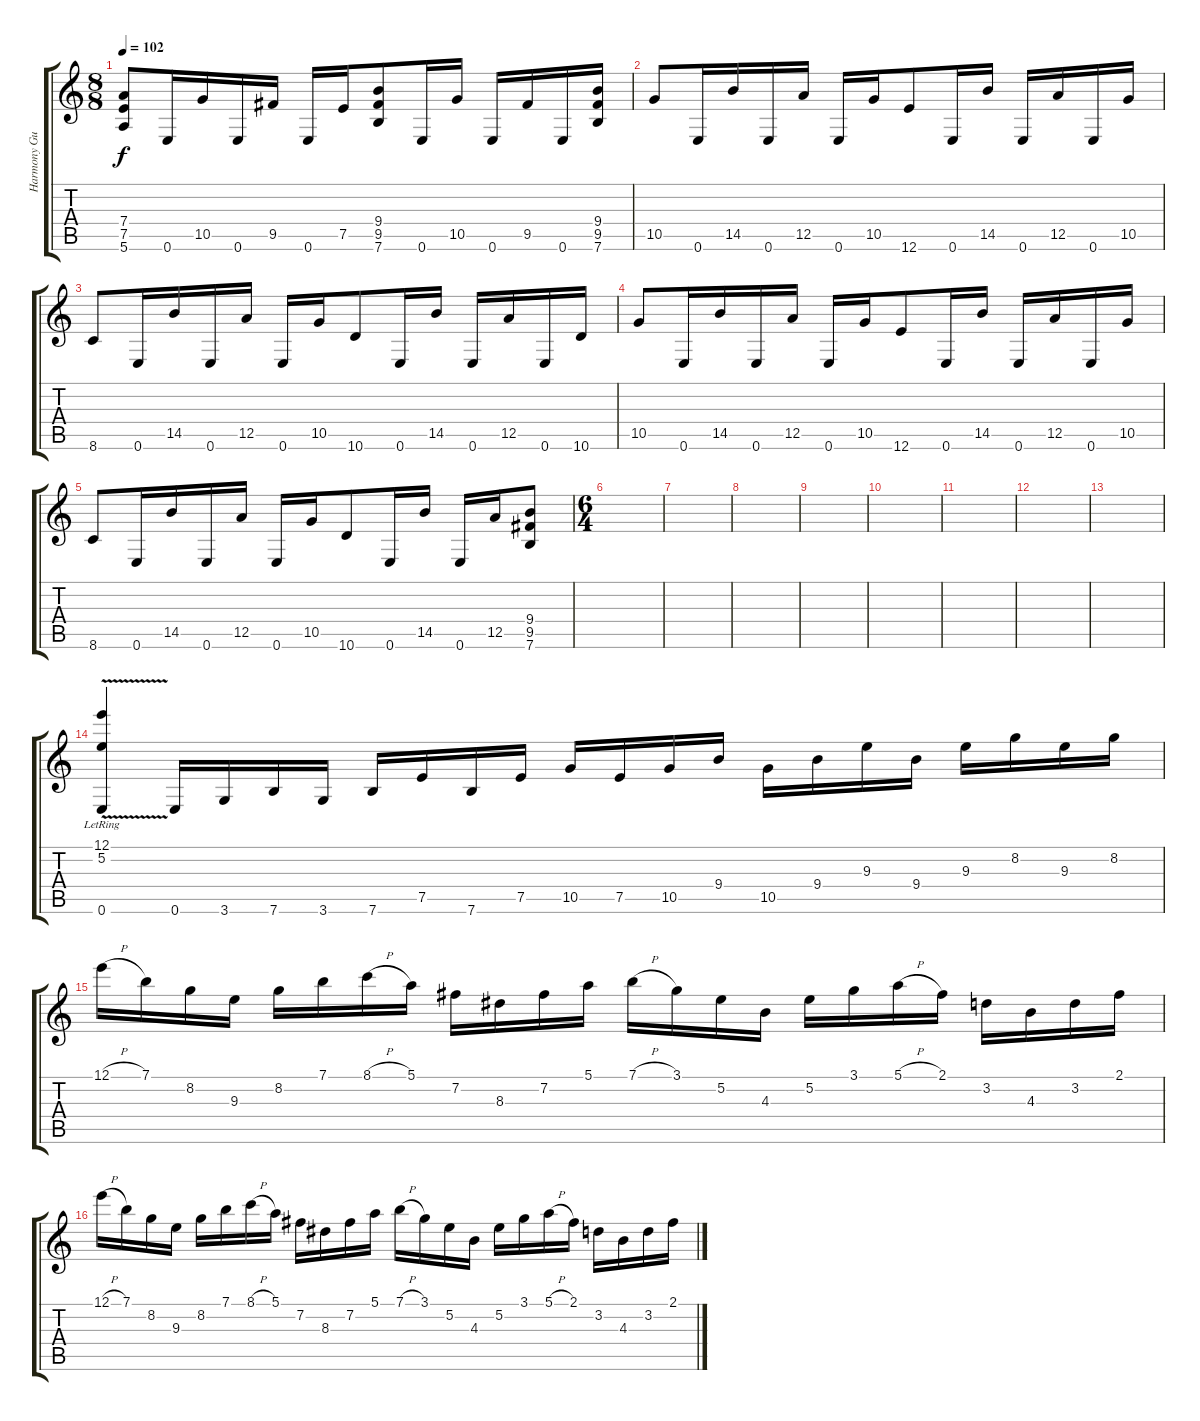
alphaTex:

\track ("Harmony Guitar" "Harmony Gu") {instrument overdrivenguitar}
\staff {score tabs}
\tuning (E4 B3 G3 D3 A2 E2) {hide}
\ts (8 8)
\tempo 102
\clef g2
\ks c
(7.4 7.5 5.6).8{dy f} 0.6.16 10.5.16 0.6.16 9.5.16 0.6.16 7.5.16 (9.4 9.5 7.6).8 0.6.16 10.5.16 0.6.16 9.5.16 0.6.16 (9.4 9.5 7.6).16 |
10.5.8 0.6.16 14.5.16 0.6.16 12.5.16 0.6.16 10.5.16 12.6.8 0.6.16 14.5.16 0.6.16 12.5.16 0.6.16 10.5.16 |
8.6.8 0.6.16 14.5.16 0.6.16 12.5.16 0.6.16 10.5.16 10.6.8 0.6.16 14.5.16 0.6.16 12.5.16 0.6.16 10.6.16 |
10.5.8 0.6.16 14.5.16 0.6.16 12.5.16 0.6.16 10.5.16 12.6.8 0.6.16 14.5.16 0.6.16 12.5.16 0.6.16 10.5.16 |
8.6.8 0.6.16 14.5.16 0.6.16 12.5.16 0.6.16 10.5.16 10.6.8 0.6.16 14.5.16 0.6.16 12.5.16 (9.4 9.5 7.6).8 |
\ts (6 4)
|
|
|
|
|
|
|
|
(12.1 5.2 0.6{v lr}).4 0.6.16 3.6.16 7.6.16 3.6.16 7.6.16 7.5.16 7.6.16 7.5.16 10.5.16 7.5.16 10.5.16 9.4.16 10.5.16 9.4.16 9.3.16 9.4.16 9.3.16 8.2.16 9.3.16 8.2.16 |
12.1{h}.16 7.1.16 8.2.16 9.3.16 8.2.16 7.1.16 8.1{h}.16 5.1.16 7.2.16 8.3.16 7.2.16 5.1.16 7.1{h}.16 3.1.16 5.2.16 4.3.16 5.2.16 3.1.16 5.1{h}.16 2.1.16 3.2.16 4.3.16 3.2.16 2.1.16 |
12.1{h}.16 7.1.16 8.2.16 9.3.16 8.2.16 7.1.16 8.1{h}.16 5.1.16 7.2.16 8.3.16 7.2.16 5.1.16 7.1{h}.16 3.1.16 5.2.16 4.3.16 5.2.16 3.1.16 5.1{h}.16 2.1.16 3.2.16 4.3.16 3.2.16 2.1.16
